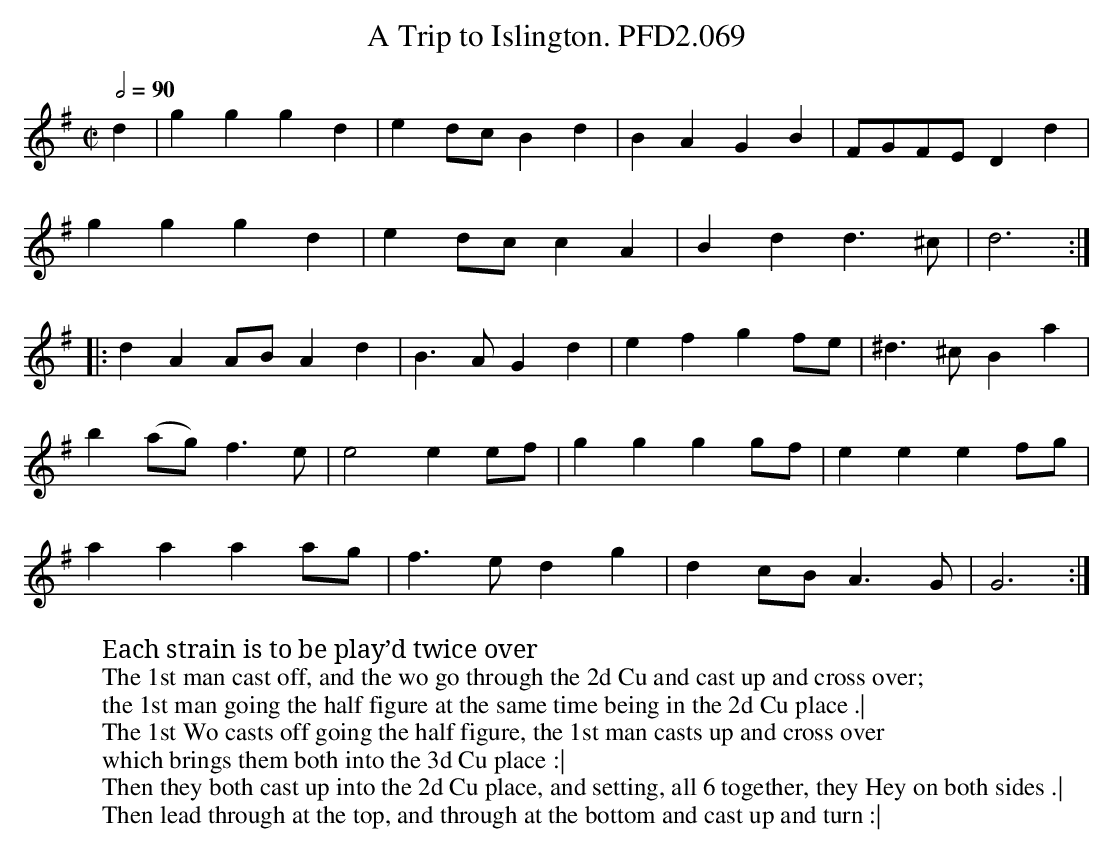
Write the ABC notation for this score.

X:1
T:Trip to Islington. PFD2.069, A
M:C|
L:1/8
Q:1/2=90
W:Each strain is to be play’d twice over
W:The 1st man cast off, and the wo go through the 2d Cu and cast up and cross over;
W:the 1st man going the half figure at the same time being in the 2d Cu place .|
W:The 1st Wo casts off going the half figure, the 1st man casts up and cross over
W:which brings them both into the 3d Cu place :|
W:Then they both cast up into the 2d Cu place, and setting, all 6 together, they Hey on both sides .|
W:Then lead through at the top, and through at the bottom and cast up and turn :|
K:G
d2|g2g2 g2d2|e2dc B2d2|B2A2 G2B2|FGFE D2d2|
g2g2 g2d2|e2dc c2A2|B2d2 d3^c|d6:|
|:d2A2AB A2d2|B3A G2d2|e2f2 g2fe|^d3^c B2a2|
b2(ag) f3e|e4 e2ef|g2g2 g2gf|e2e2 e2fg|
a2a2 a2ag|f3e d2g2|d2cB A3G|G6:|
